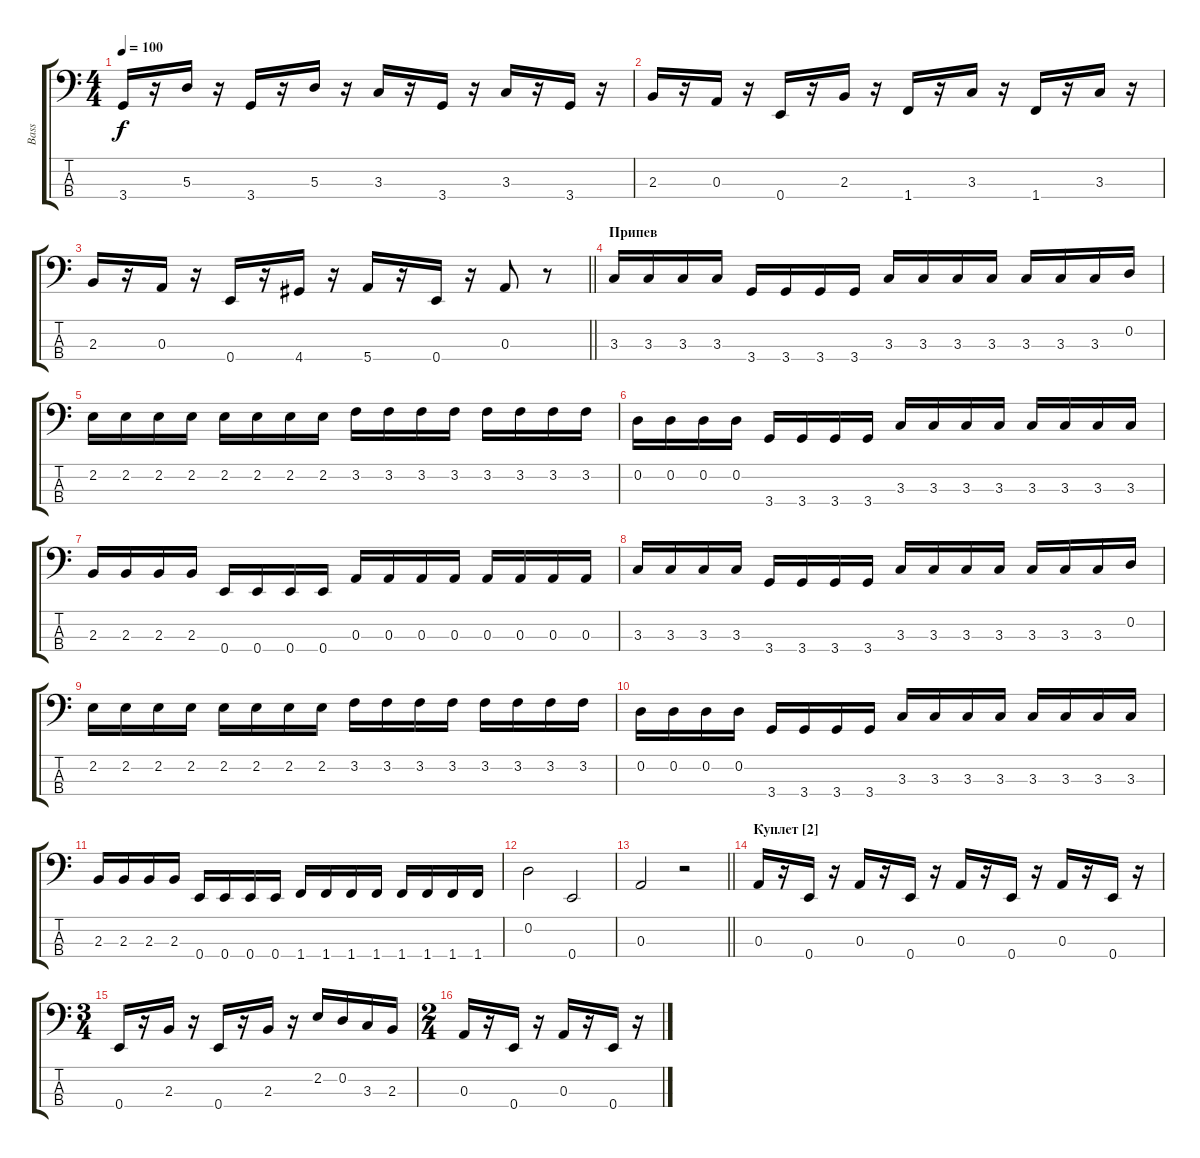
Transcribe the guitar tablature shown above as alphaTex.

\track ("Bass" "Bass") {instrument electricbassfinger}
\staff {score tabs}
\tuning (G2 D2 A1 E1) {hide}
\ts (4 4)
\tempo 100
\clef f4
\ks c
3.4.16{dy f} r.16 5.3.16 r.16 3.4.16 r.16 5.3.16 r.16 3.3.16 r.16 3.4.16 r.16 3.3.16 r.16 3.4.16 r.16 |
2.3.16 r.16 0.3.16 r.16 0.4.16 r.16 2.3.16 r.16 1.4.16 r.16 3.3.16 r.16 1.4.16 r.16 3.3.16 r.16 |
\barLineRight lightlight
2.3.16 r.16 0.3.16 r.16 0.4.16 r.16 4.4.16 r.16 5.4.16 r.16 0.4.16 r.16 0.3.8 r.8 |
\section ("" "Припев")
3.3.16 3.3.16 3.3.16 3.3.16 3.4.16 3.4.16 3.4.16 3.4.16 3.3.16 3.3.16 3.3.16 3.3.16 3.3.16 3.3.16 3.3.16 0.2.16 |
2.2.16 2.2.16 2.2.16 2.2.16 2.2.16 2.2.16 2.2.16 2.2.16 3.2.16 3.2.16 3.2.16 3.2.16 3.2.16 3.2.16 3.2.16 3.2.16 |
0.2.16 0.2.16 0.2.16 0.2.16 3.4.16 3.4.16 3.4.16 3.4.16 3.3.16 3.3.16 3.3.16 3.3.16 3.3.16 3.3.16 3.3.16 3.3.16 |
2.3.16 2.3.16 2.3.16 2.3.16 0.4.16 0.4.16 0.4.16 0.4.16 0.3.16 0.3.16 0.3.16 0.3.16 0.3.16 0.3.16 0.3.16 0.3.16 |
3.3.16 3.3.16 3.3.16 3.3.16 3.4.16 3.4.16 3.4.16 3.4.16 3.3.16 3.3.16 3.3.16 3.3.16 3.3.16 3.3.16 3.3.16 0.2.16 |
2.2.16 2.2.16 2.2.16 2.2.16 2.2.16 2.2.16 2.2.16 2.2.16 3.2.16 3.2.16 3.2.16 3.2.16 3.2.16 3.2.16 3.2.16 3.2.16 |
0.2.16 0.2.16 0.2.16 0.2.16 3.4.16 3.4.16 3.4.16 3.4.16 3.3.16 3.3.16 3.3.16 3.3.16 3.3.16 3.3.16 3.3.16 3.3.16 |
2.3.16 2.3.16 2.3.16 2.3.16 0.4.16 0.4.16 0.4.16 0.4.16 1.4.16 1.4.16 1.4.16 1.4.16 1.4.16 1.4.16 1.4.16 1.4.16 |
0.2.2 0.4.2 |
\barLineRight lightlight
0.3.2 r.2 |
\section ("" "Куплет [2]")
0.3.16 r.16 0.4.16 r.16 0.3.16 r.16 0.4.16 r.16 0.3.16 r.16 0.4.16 r.16 0.3.16 r.16 0.4.16 r.16 |
\ts (3 4)
0.4.16 r.16 2.3.16 r.16 0.4.16 r.16 2.3.16 r.16 2.2.16 0.2.16 3.3.16 2.3.16 |
\ts (2 4)
0.3.16 r.16 0.4.16 r.16 0.3.16 r.16 0.4.16 r.16
